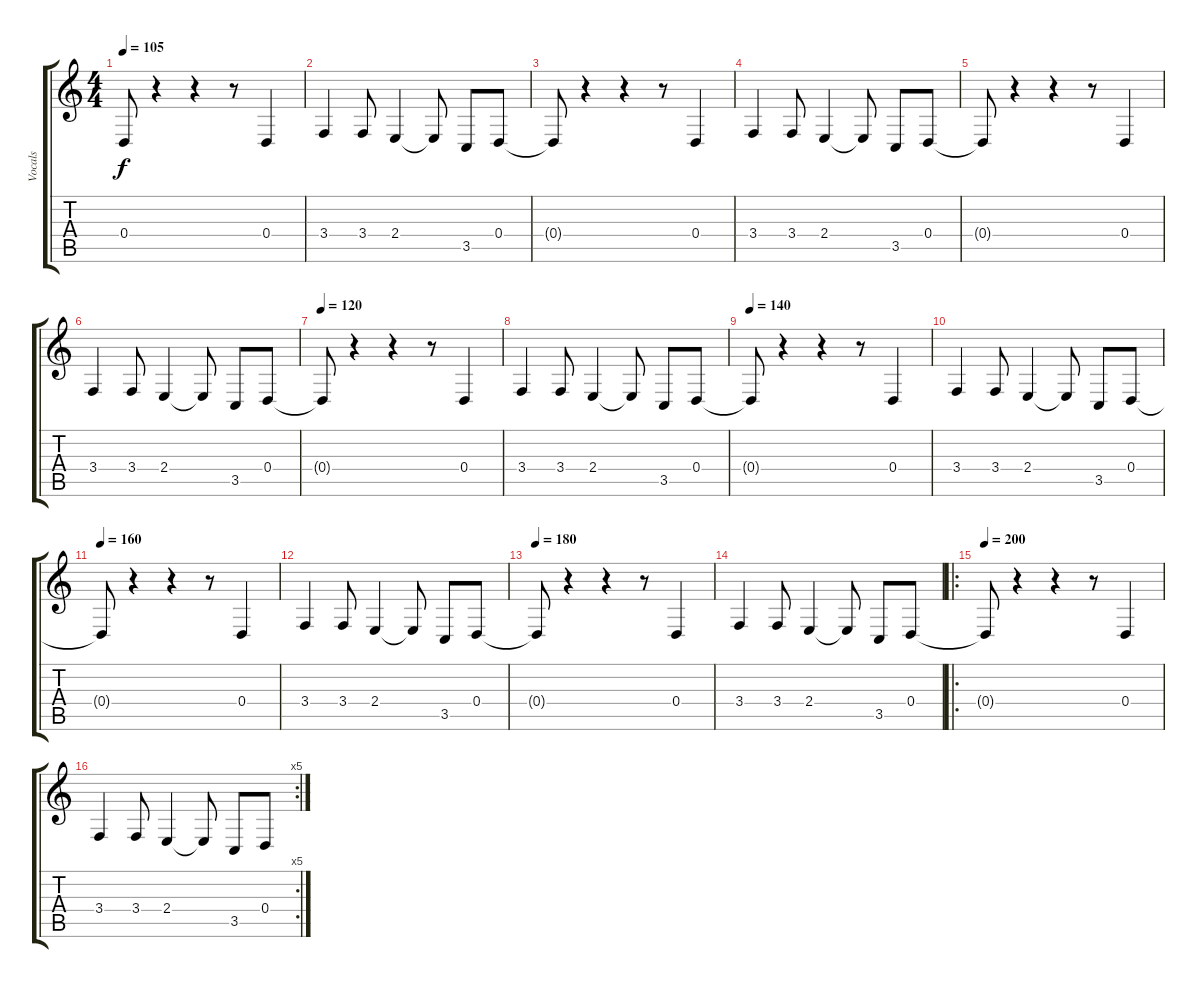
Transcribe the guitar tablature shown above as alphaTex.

\track ("Vocals" "Vocals") {instrument tenorsax}
\staff {score tabs}
\tuning (E4 B3 G3 D3 A2 E2) {hide}
\ts (4 4)
\tempo 105
\clef g2
\ks c
0.4{t}.8{dy f} r.4 r.4 r.8 0.4.4 |
3.4.4 3.4.8 2.4.4 2.4{t}.8 3.5.8 0.4.8 |
0.4{t}.8 r.4 r.4 r.8 0.4.4 |
3.4.4 3.4.8 2.4.4 2.4{t}.8 3.5.8 0.4.8 |
0.4{t}.8 r.4 r.4 r.8 0.4.4 |
3.4.4 3.4.8 2.4.4 2.4{t}.8 3.5.8 0.4.8 |
\tempo 120
0.4{t}.8 r.4 r.4 r.8 0.4.4 |
3.4.4 3.4.8 2.4.4 2.4{t}.8 3.5.8 0.4.8 |
\tempo 140
0.4{t}.8 r.4 r.4 r.8 0.4.4 |
3.4.4 3.4.8 2.4.4 2.4{t}.8 3.5.8 0.4.8 |
\tempo 160
0.4{t}.8 r.4 r.4 r.8 0.4.4 |
3.4.4 3.4.8 2.4.4 2.4{t}.8 3.5.8 0.4.8 |
\tempo 180
0.4{t}.8 r.4 r.4 r.8 0.4.4 |
3.4.4 3.4.8 2.4.4 2.4{t}.8 3.5.8 0.4.8 |
\ro
\tempo 200
0.4{t}.8 r.4 r.4 r.8 0.4.4 |
\rc 5
3.4.4 3.4.8 2.4.4 2.4{t}.8 3.5.8 0.4.8
